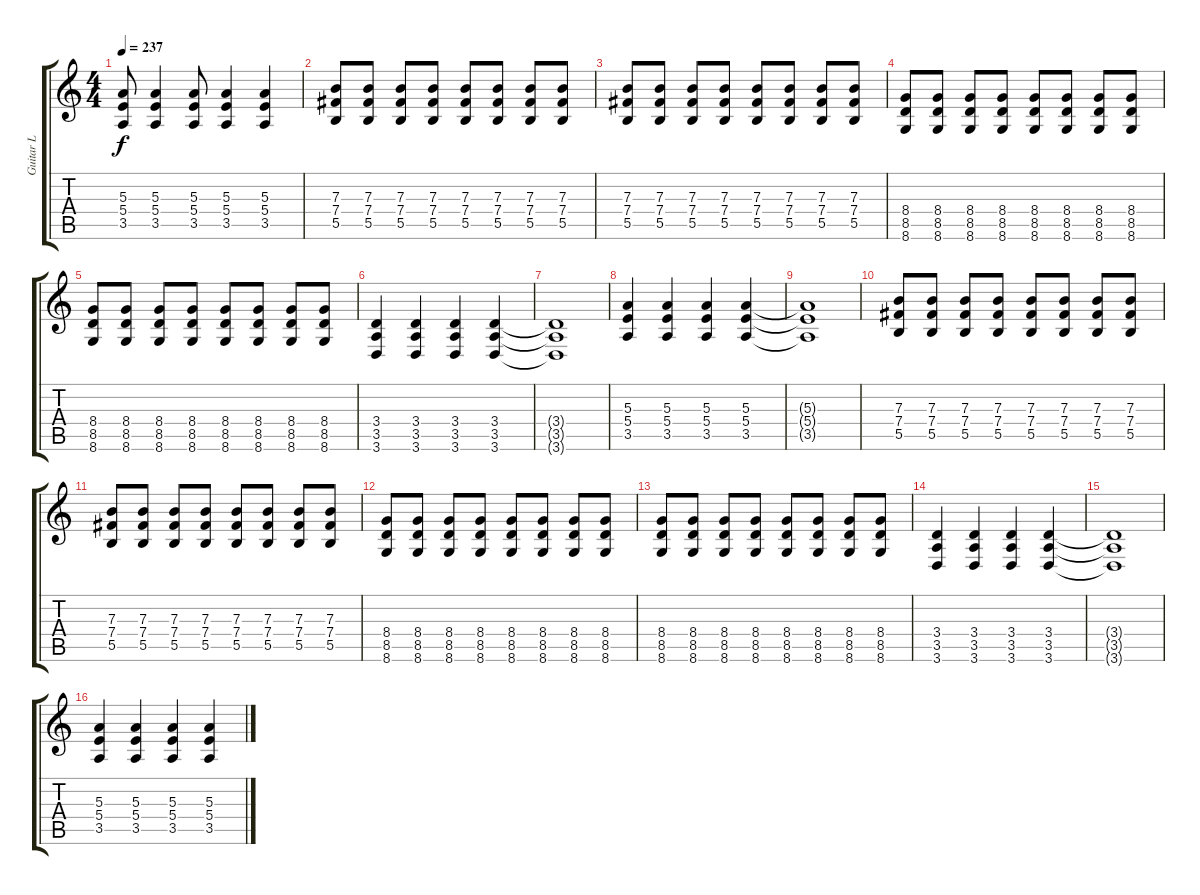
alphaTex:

\track ("Guitar L" "Guitar L") {instrument distortionguitar}
\staff {score tabs}
\tuning (Db4 Ab3 E3 B2 Gb2 B1) {hide}
\ts (4 4)
\tempo 237
\clef g2
\ks c
(5.3{t} 5.4{t} 3.5{t}).8{dy f} (5.3 5.4 3.5).4 (5.3 5.4 3.5).8 (5.3 5.4 3.5).4 (5.3 5.4 3.5).4 |
(7.3 7.4 5.5).8 (7.3 7.4 5.5).8 (7.3 7.4 5.5).8 (7.3 7.4 5.5).8 (7.3 7.4 5.5).8 (7.3 7.4 5.5).8 (7.3 7.4 5.5).8 (7.3 7.4 5.5).8 |
(7.3 7.4 5.5).8 (7.3 7.4 5.5).8 (7.3 7.4 5.5).8 (7.3 7.4 5.5).8 (7.3 7.4 5.5).8 (7.3 7.4 5.5).8 (7.3 7.4 5.5).8 (7.3 7.4 5.5).8 |
(8.4 8.5 8.6).8 (8.4 8.5 8.6).8 (8.4 8.5 8.6).8 (8.4 8.5 8.6).8 (8.4 8.5 8.6).8 (8.4 8.5 8.6).8 (8.4 8.5 8.6).8 (8.4 8.5 8.6).8 |
(8.4 8.5 8.6).8 (8.4 8.5 8.6).8 (8.4 8.5 8.6).8 (8.4 8.5 8.6).8 (8.4 8.5 8.6).8 (8.4 8.5 8.6).8 (8.4 8.5 8.6).8 (8.4 8.5 8.6).8 |
(3.4 3.5 3.6).4 (3.4 3.5 3.6).4 (3.4 3.5 3.6).4 (3.4 3.5 3.6).4 |
(3.4{t} 3.5{t} 3.6{t}).1 |
(5.3 5.4 3.5).4 (5.3 5.4 3.5).4 (5.3 5.4 3.5).4 (5.3 5.4 3.5).4 |
(5.3{t} 5.4{t} 3.5{t}).1 |
(7.3 7.4 5.5).8 (7.3 7.4 5.5).8 (7.3 7.4 5.5).8 (7.3 7.4 5.5).8 (7.3 7.4 5.5).8 (7.3 7.4 5.5).8 (7.3 7.4 5.5).8 (7.3 7.4 5.5).8 |
(7.3 7.4 5.5).8 (7.3 7.4 5.5).8 (7.3 7.4 5.5).8 (7.3 7.4 5.5).8 (7.3 7.4 5.5).8 (7.3 7.4 5.5).8 (7.3 7.4 5.5).8 (7.3 7.4 5.5).8 |
(8.4 8.5 8.6).8 (8.4 8.5 8.6).8 (8.4 8.5 8.6).8 (8.4 8.5 8.6).8 (8.4 8.5 8.6).8 (8.4 8.5 8.6).8 (8.4 8.5 8.6).8 (8.4 8.5 8.6).8 |
(8.4 8.5 8.6).8 (8.4 8.5 8.6).8 (8.4 8.5 8.6).8 (8.4 8.5 8.6).8 (8.4 8.5 8.6).8 (8.4 8.5 8.6).8 (8.4 8.5 8.6).8 (8.4 8.5 8.6).8 |
(3.4 3.5 3.6).4 (3.4 3.5 3.6).4 (3.4 3.5 3.6).4 (3.4 3.5 3.6).4 |
(3.4{t} 3.5{t} 3.6{t}).1 |
(5.3 5.4 3.5).4 (5.3 5.4 3.5).4 (5.3 5.4 3.5).4 (5.3 5.4 3.5).4
